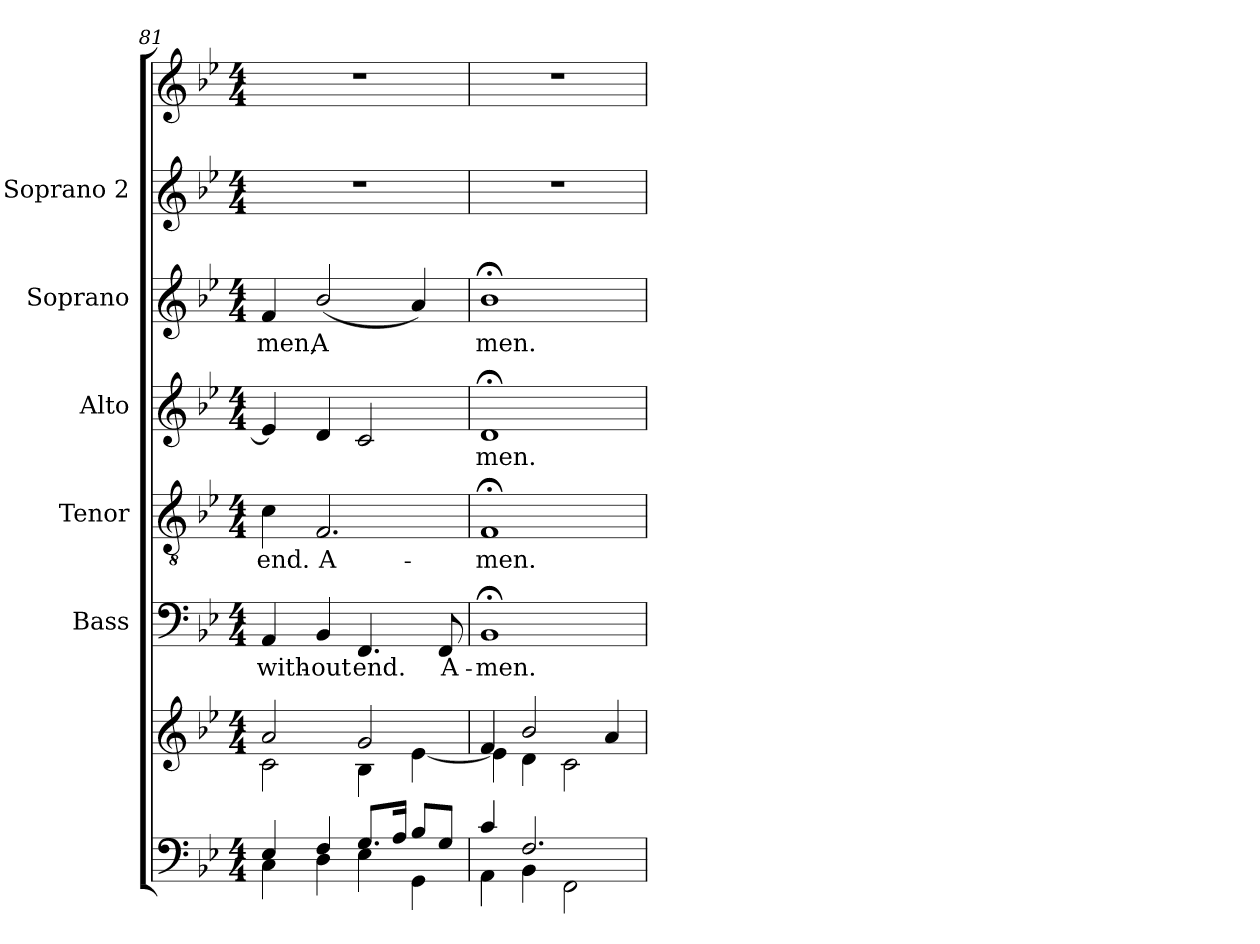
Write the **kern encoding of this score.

**kern	**kern	**kern	**text	**kern	**text	**kern	**text	**kern	**text	**kern	**kern
*part7	*part6	*part5	*part5	*part4	*part4	*part3	*part3	*part2	*part2	*part1	*part1
*staff8	*staff7	*staff6	*staff6	*staff5	*staff5	*staff4	*staff4	*staff3	*staff3	*staff2	*staff1
*	*	*I"Bass	*	*I"Tenor	*	*I"Alto	*	*I"Soprano	*	*I"Soprano 2	*
*	*	*I'B	*	*I'T	*	*I'A	*	*I'S	*	*	*
*clefF4	*clefG2	*clefF4	*	*clefGv2	*	*clefG2	*	*clefG2	*	*clefG2	*clefG2
*k[b-e-]	*k[b-e-]	*k[b-e-]	*	*k[b-e-]	*	*k[b-e-]	*	*k[b-e-]	*	*k[b-e-]	*k[b-e-]
*B-:	*B-:	*B-:	*	*B-:	*	*B-:	*	*B-:	*	*B-:	*B-:
*M4/4	*M4/4	*M4/4	*	*M4/4	*	*M4/4	*	*M4/4	*	*M4/4	*M4/4
=81	=81	=81	=81	=81	=81	=81	=81	=81	=81	=81	=81
*^	*^	*	*	*	*	*	*	*	*	*	*
!	!	!	!	!	!LO:LY:b	!	!LO:LY:b	!	!	!	!LO:LY:b	!	!
4E-/	4C\	2a/	2c\	4AA/	with-	4c\	end.	4e-/]	.	4f/	-men,	1r	1r
!	!	!	!	!	!LO:LY:b	!	!LO:LY:b	!	!	!	!LO:LY:b	!	!
4F/	4D\	.	.	4BB-/	-out	2.F/	A-	4d/	.	(<2b-/	A­	.	.
!	!	!	!	!	!LO:LY:b	!	!	!	!	!	!	!	!
8.G/L	4E-\	2g/	4B-\	4.FF/	end.	.	.	2c/	.	.	.	.	.
16A/Jk	.	.	.	.	.	.	.	.	.	.	.	.	.
8B-/L	4GG\	.	[<4e-\	.	.	.	.	.	.	4a/)	.	.	.
!	!	!	!	!	!LO:LY:b	!	!	!	!	!	!	!	!
8G/J	.	.	.	8FF/	A-	.	.	.	.	.	.	.	.
=82	=82	=82	=82	=82	=82	=82	=82	=82	=82	=82	=82	=82	=82
!	!	!	!	!	!LO:LY:b	!	!LO:LY:b	!	!LO:LY:b	!	!LO:LY:b	!	!
4c/	4AA\	4f/	4e-\]	1BB-;	-men.	1F;	-men.	1d;	men.	1b-;<	men.	1r	1r
2.F/	4BB-\	2b-/	4d\	.	.	.	.	.	.	.	.	.	.
.	2FF\	.	2c\	.	.	.	.	.	.	.	.	.	.
.	.	4a/	.	.	.	.	.	.	.	.	.	.	.
*v	*v	*	*	*	*	*	*	*	*	*	*	*	*
*	*v	*v	*	*	*	*	*	*	*	*	*	*
=	=	=	=	=	=	=	=	=	=	=	=
*-	*-	*-	*-	*-	*-	*-	*-	*-	*-	*-	*-
